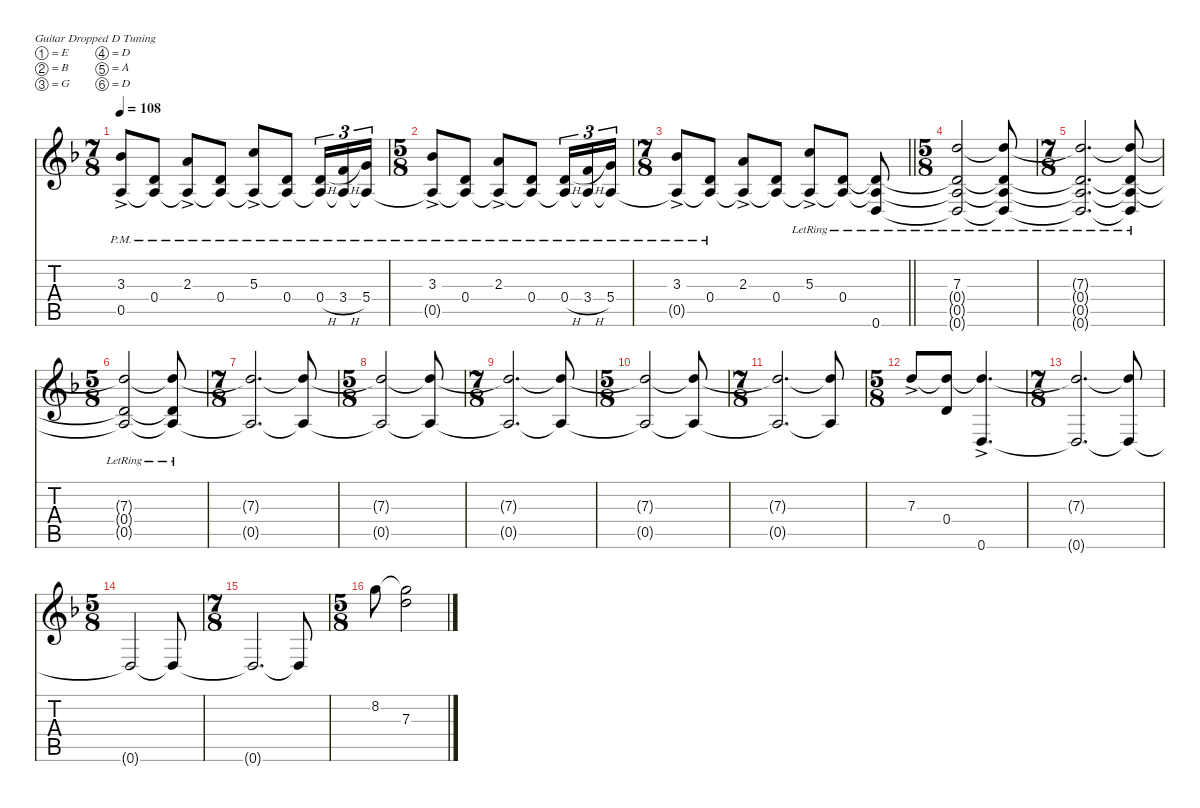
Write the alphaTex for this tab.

\defaultSystemsLayout 4
\hideDynamics
\bracketExtendMode nobrackets
\singleTrackTrackNamePolicy hidden
\multiTrackTrackNamePolicy hidden
\firstSystemTrackNameMode fullname
\firstSystemTrackNameOrientation horizontal
\otherSystemsTrackNameOrientation horizontal
\track ("Guitar 1 - hidden" "od.guit.") {mute instrument overdrivenguitar}
\staff {score tabs}
\tuning (E4 B3 G3 D3 A2 D2)
\ts (7 8)
\beaming (8 2 2 2 2)
\tempo 108
\clef g2
\ks dminor
(3.3{ac pm acc b} 0.5{t acc forcenatural}).8{dy f} (0.4{pm acc forcenatural} 0.5{t acc forcenatural}).8 (2.3{ac pm acc forcenatural} 0.5{t acc forcenatural}).8 (0.4{pm acc forcenatural} 0.5{t acc forcenatural}).8 (5.3{ac pm acc forcenatural} 0.5{t acc forcenatural}).8 (0.4{pm acc forcenatural} 0.5{t acc forcenatural}).8 (0.4{h pm acc forcenatural} 0.5{t acc forcenatural}).16{tu (3 2)} (3.4{h pm acc forcenatural} 0.5{t acc forcenatural}).16{tu (3 2)} (5.4{pm acc forcenatural} 0.5{t acc forcenatural}).16{tu (3 2)} |
\ts (5 8)
\beaming (8 2 2 2 2)
(3.3{ac pm acc b} 0.5{t acc forcenatural}).8 (0.4{pm acc forcenatural} 0.5{t acc forcenatural}).8 (2.3{ac pm acc forcenatural} 0.5{t acc forcenatural}).8 (0.4{pm acc forcenatural} 0.5{t acc forcenatural}).8 (0.4{h pm acc forcenatural} 0.5{t acc forcenatural}).16{tu (3 2)} (3.4{h pm acc forcenatural} 0.5{t acc forcenatural}).16{tu (3 2)} (5.4{pm acc forcenatural} 0.5{t acc forcenatural}).16{tu (3 2)} |
\ts (7 8)
\beaming (8 2 2 2 2)
\barLineRight lightlight
(3.3{ac pm acc b} 0.5{t acc forcenatural}).8 (0.4{pm acc forcenatural} 0.5{t acc forcenatural}).8 (2.3{ac acc forcenatural} 0.5{t acc forcenatural}).8 (0.4{acc forcenatural} 0.5{t acc forcenatural}).8 (5.3{ac lr acc forcenatural} 0.5{t acc forcenatural}).8 (0.4{lr acc forcenatural} 0.5{t acc forcenatural}).8 (0.6{lr acc forcenatural} 0.4{lr t acc forcenatural} 0.5{t acc forcenatural}).8 |
\ts (5 8)
\beaming (8 2 2 2 2)
(7.3{acc forcenatural} 0.4{lr t acc forcenatural} 0.6{lr t acc forcenatural} 0.5{t acc forcenatural}).2 (7.3{t acc forcenatural} 0.4{lr t acc forcenatural} 0.6{lr t acc forcenatural} 0.5{t acc forcenatural}).8 |
\ts (7 8)
\beaming (8 2 2 2 2)
(7.3{t acc forcenatural} 0.4{lr t acc forcenatural} 0.6{lr t acc forcenatural} 0.5{t acc forcenatural}).2{d} (7.3{t acc forcenatural} 0.4{lr t acc forcenatural} 0.6{lr t acc forcenatural} 0.5{t acc forcenatural}).8 |
\ts (5 8)
\beaming (8 2 2 2 2)
(7.3{t acc forcenatural} 0.4{lr t acc forcenatural} 0.5{t acc forcenatural}).2 (7.3{t acc forcenatural} 0.4{lr t acc forcenatural} 0.5{t acc forcenatural}).8 |
\ts (7 8)
\beaming (8 2 2 2 2)
(7.3{t acc forcenatural} 0.5{t acc forcenatural}).2{d} (7.3{t acc forcenatural} 0.5{t acc forcenatural}).8 |
\ts (5 8)
\beaming (8 2 2 2 2)
(7.3{t acc forcenatural} 0.5{t acc forcenatural}).2 (7.3{t acc forcenatural} 0.5{t acc forcenatural}).8 |
\ts (7 8)
\beaming (8 2 2 2 2)
(7.3{t acc forcenatural} 0.5{t acc forcenatural}).2{d} (7.3{t acc forcenatural} 0.5{t acc forcenatural}).8 |
\ts (5 8)
\beaming (8 2 2 2 2)
(7.3{t acc forcenatural} 0.5{t acc forcenatural}).2 (7.3{t acc forcenatural} 0.5{t acc forcenatural}).8 |
\ts (7 8)
\beaming (8 2 2 2 2)
(7.3{t acc forcenatural} 0.5{t acc forcenatural}).2{d} (7.3{t acc forcenatural} 0.5{t acc forcenatural}).8 |
\ts (5 8)
\beaming (8 2 2 2 2)
7.3{ac acc forcenatural}.8 (7.3{t acc forcenatural} 0.4{acc forcenatural}).8 (7.3{t acc forcenatural} 0.6{ac acc forcenatural}).4{d} |
\ts (7 8)
\beaming (8 2 2 2 2)
(7.3{t acc forcenatural} 0.6{t acc forcenatural}).2{d} (7.3{t acc forcenatural} 0.6{t acc forcenatural}).8 |
\ts (5 8)
\beaming (8 2 2 2 2)
0.6{t acc forcenatural}.2 0.6{t acc forcenatural}.8 |
\ts (7 8)
\beaming (8 2 2 2 2)
0.6{t acc forcenatural}.2{d} 0.6{t acc forcenatural}.8 |
\ts (5 8)
\beaming (8 2 2 2 2)
8.2{acc forcenatural}.8 (8.2{t acc forcenatural} 7.3{acc forcenatural}).2
